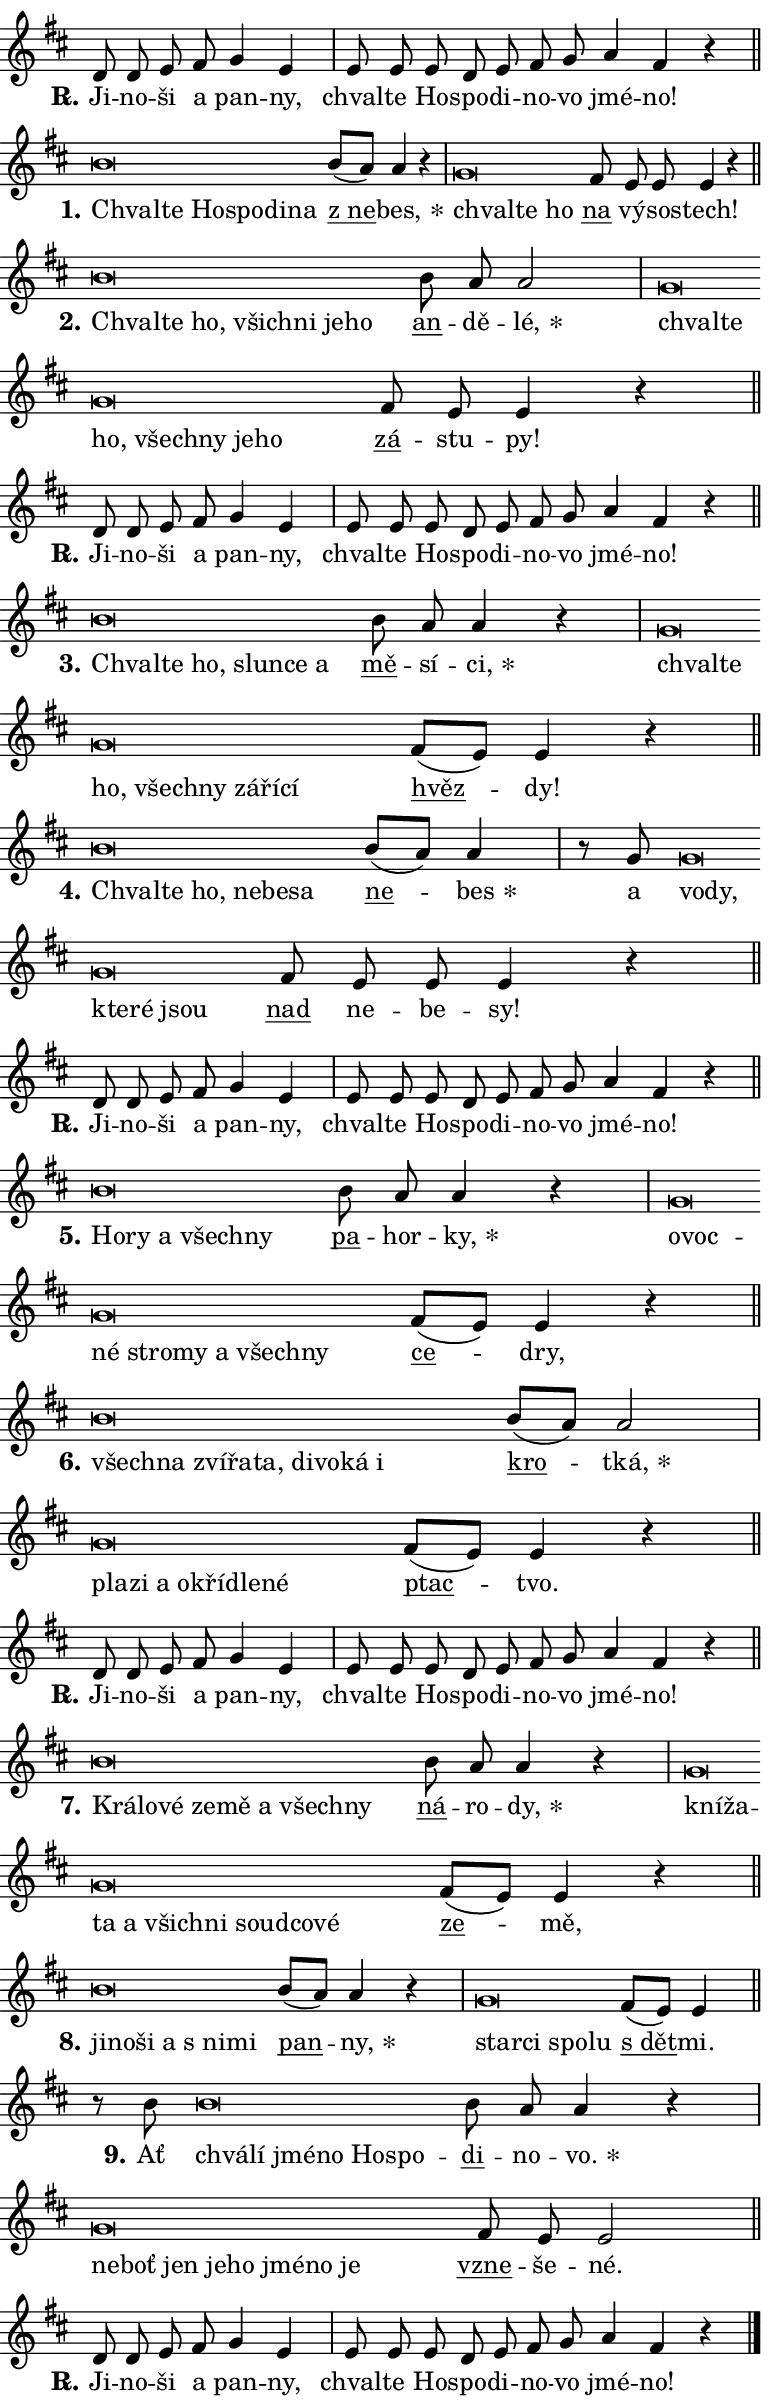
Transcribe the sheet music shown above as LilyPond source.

\version "2.24.0"
\header { tagline = "" }
\paper {
  indent = 0\cm
  top-margin = 0\cm
  right-margin = 0.13\cm % to fit lyric hyphens
  bottom-margin = 0\cm
  left-margin = 0\cm
  paper-width = 13\cm
  page-breaking = #ly:one-page-breaking
  system-system-spacing.basic-distance = #11
  score-system-spacing.basic-distance = #11
  ragged-last = ##f
}


%% Author: Thomas Morley
%% https://lists.gnu.org/archive/html/lilypond-user/2020-05/msg00002.html
#(define (line-position grob)
"Returns position of @var[grob} in current system:
   @code{'start}, if at first time-step
   @code{'end}, if at last time-step
   @code{'middle} otherwise
"
  (let* ((col (ly:item-get-column grob))
         (ln (ly:grob-object col 'left-neighbor))
         (rn (ly:grob-object col 'right-neighbor))
         (col-to-check-left (if (ly:grob? ln) ln col))
         (col-to-check-right (if (ly:grob? rn) rn col))
         (break-dir-left
           (and
             (ly:grob-property col-to-check-left 'non-musical #f)
             (ly:item-break-dir col-to-check-left)))
         (break-dir-right
           (and
             (ly:grob-property col-to-check-right 'non-musical #f)
             (ly:item-break-dir col-to-check-right))))
        (cond ((eqv? 1 break-dir-left) 'start)
              ((eqv? -1 break-dir-right) 'end)
              (else 'middle))))

#(define (tranparent-at-line-position vctor)
  (lambda (grob)
  "Relying on @code{line-position} select the relevant enry from @var{vctor}.
Used to determine transparency,"
    (case (line-position grob)
      ((end) (not (vector-ref vctor 0)))
      ((middle) (not (vector-ref vctor 1)))
      ((start) (not (vector-ref vctor 2))))))

noteHeadBreakVisibility =
#(define-music-function (break-visibility)(vector?)
"Makes @code{NoteHead}s transparent relying on @var{break-visibility}"
#{
  \override NoteHead.transparent =
    #(tranparent-at-line-position break-visibility)
#})

#(define delete-ledgers-for-transparent-note-heads
  (lambda (grob)
    "Reads whether a @code{NoteHead} is transparent.
If so this @code{NoteHead} is removed from @code{'note-heads} from
@var{grob}, which is supposed to be @code{LedgerLineSpanner}.
As a result ledgers are not printed for this @code{NoteHead}"
    (let* ((nhds-array (ly:grob-object grob 'note-heads))
           (nhds-list
             (if (ly:grob-array? nhds-array)
                 (ly:grob-array->list nhds-array)
                 '()))
           ;; Relies on the transparent-property being done before
           ;; Staff.LedgerLineSpanner.after-line-breaking is executed.
           ;; This is fragile ...
           (to-keep
             (remove
               (lambda (nhd)
                 (ly:grob-property nhd 'transparent #f))
               nhds-list)))
      ;; TODO find a better method to iterate over grob-arrays, similiar
      ;; to filter/remove etc for lists
      ;; For now rebuilt from scratch
      (set! (ly:grob-object grob 'note-heads)  '())
      (for-each
        (lambda (nhd)
          (ly:pointer-group-interface::add-grob grob 'note-heads nhd))
        to-keep))))

squashNotes = {
  \override NoteHead.X-extent = #'(-0.2 . 0.2)
  \override NoteHead.Y-extent = #'(-0.75 . 0)
  \override NoteHead.stencil =
    #(lambda (grob)
       (let ((pos (ly:grob-property grob 'staff-position)))
         (begin
           (if (< pos -7) (display "ERROR: Lower brevis then expected\n") (display ""))
           (if (<= pos -6) ly:text-interface::print ly:note-head::print))))
}
unSquashNotes = {
  \revert NoteHead.X-extent
  \revert NoteHead.Y-extent
  \revert NoteHead.stencil
}

hideNotes = \noteHeadBreakVisibility #begin-of-line-visible
unHideNotes = \noteHeadBreakVisibility #all-visible

% work-around for resetting accidentals
% https://lilypond.org/doc/v2.23/Documentation/notation/displaying-rhythms#unmetered-music
cadenzaMeasure = {
  \cadenzaOff
  \partial 1024 s1024
  \cadenzaOn
}

#(define-markup-command (accent layout props text) (markup?)
  "Underline accented syllable"
  (interpret-markup layout props
    #{\markup \override #'(offset . 4.3) \underline { #text }#}))

responsum = \markup \concat {
  "R" \hspace #-1.05 \path #0.1 #'((moveto 0 0.07) (lineto 0.9 0.8)) \hspace #0.05 "."
}

spaceSize = #0.6828661417322834 % exact space size for TeX Gyre Schola

\layout {
  \context {
    \Staff
    \remove "Time_signature_engraver"
    \override LedgerLineSpanner.after-line-breaking = #delete-ledgers-for-transparent-note-heads
  }
  \context {
    \Lyrics {
      \override LyricSpace.minimum-distance = \spaceSize
      \override LyricText.font-name = #"TeX Gyre Schola"
      \override LyricText.font-size = 1
      \override StanzaNumber.font-name = #"TeX Gyre Schola Bold"
      \override StanzaNumber.font-size = 1
    }
  }
  \context {
    \Score 
    \override NoteHead.text =
      #(lambda (grob) 
        (let ((pos (ly:grob-property grob 'staff-position)))
          #{\markup {
            \combine
              \halign #-0.55 \raise #(if (= pos -6) 0 0.5) \override #'(thickness . 2) \draw-line #'(3.2 . 0)
              \musicglyph "noteheads.sM1"
          }#}))
  }
}

% magnetic-lyrics.ily
%
%   written by
%     Jean Abou Samra <jean@abou-samra.fr>
%     Werner Lemberg <wl@gnu.org>
%
%   adapted by
%     Jiri Hon <jiri.hon@gmail.com>
%
% Version 2022-Apr-15

% https://www.mail-archive.com/lilypond-user@gnu.org/msg149350.html

#(define (Left_hyphen_pointer_engraver context)
   "Collect syllable-hyphen-syllable occurrences in lyrics and store
them in properties.  This engraver only looks to the left.  For
example, if the lyrics input is @code{foo -- bar}, it does the
following.

@itemize @bullet
@item
Set the @code{text} property of the @code{LyricHyphen} grob between
@q{foo} and @q{bar} to @code{foo}.

@item
Set the @code{left-hyphen} property of the @code{LyricText} grob with
text @q{foo} to the @code{LyricHyphen} grob between @q{foo} and
@q{bar}.
@end itemize

Use this auxiliary engraver in combination with the
@code{lyric-@/text::@/apply-@/magnetic-@/offset!} hook."
   (let ((hyphen #f)
         (text #f))
     (make-engraver
      (acknowledgers
       ((lyric-syllable-interface engraver grob source-engraver)
        (set! text grob)))
      (end-acknowledgers
       ((lyric-hyphen-interface engraver grob source-engraver)
        ;(when (not (grob::has-interface grob 'lyric-space-interface))
          (set! hyphen grob)));)
      ((stop-translation-timestep engraver)
       (when (and text hyphen)
         (ly:grob-set-object! text 'left-hyphen hyphen))
       (set! text #f)
       (set! hyphen #f)))))

#(define (lyric-text::apply-magnetic-offset! grob)
   "If the space between two syllables is less than the value in
property @code{LyricText@/.details@/.squash-threshold}, move the right
syllable to the left so that it gets concatenated with the left
syllable.

Use this function as a hook for
@code{LyricText@/.after-@/line-@/breaking} if the
@code{Left_@/hyphen_@/pointer_@/engraver} is active."
   (let ((hyphen (ly:grob-object grob 'left-hyphen #f)))
     (when hyphen
       (let ((left-text (ly:spanner-bound hyphen LEFT)))
         (when (grob::has-interface left-text 'lyric-syllable-interface)
           (let* ((common (ly:grob-common-refpoint grob left-text X))
                  (this-x-ext (ly:grob-extent grob common X))
                  (left-x-ext
                   (begin
                     ;; Trigger magnetism for left-text.
                     (ly:grob-property left-text 'after-line-breaking)
                     (ly:grob-extent left-text common X)))
                  ;; `delta` is the gap width between two syllables.
                  (delta (- (interval-start this-x-ext)
                            (interval-end left-x-ext)))
                  (details (ly:grob-property grob 'details))
                  (threshold (assoc-get 'squash-threshold details 0.2)))
             (when (< delta threshold)
               (let* (;; We have to manipulate the input text so that
                      ;; ligatures crossing syllable boundaries are not
                      ;; disabled.  For languages based on the Latin
                      ;; script this is essentially a beautification.
                      ;; However, for non-Western scripts it can be a
                      ;; necessity.
                      (lt (ly:grob-property left-text 'text))
                      (rt (ly:grob-property grob 'text))
                      (is-space (grob::has-interface hyphen 'lyric-space-interface))
                      (space (if is-space " " ""))
                      (extra-delta (if is-space spaceSize 0))
                      ;; Append new syllable.
                      (ltrt-space (if (and (string? lt) (string? rt))
                                (string-append lt space rt)
                                (make-concat-markup (list lt space rt))))
                      ;; Right-align `ltrt` to the right side.
                      (ltrt-space-markup (grob-interpret-markup
                               grob
                               (make-translate-markup
                                (cons (interval-length this-x-ext) 0)
                                (make-right-align-markup ltrt-space)))))
                 (begin
                   ;; Don't print `left-text`.
                   (ly:grob-set-property! left-text 'stencil #f)
                   ;; Set text and stencil (which holds all collected
                   ;; syllables so far) and shift it to the left.
                   (ly:grob-set-property! grob 'text ltrt-space)
                   (ly:grob-set-property! grob 'stencil ltrt-space-markup)
                   (ly:grob-translate-axis! grob (- (- delta extra-delta)) X))))))))))


#(define (lyric-hyphen::displace-bounds-first grob)
   ;; Make very sure this callback isn't triggered too early.
   (let ((left (ly:spanner-bound grob LEFT))
         (right (ly:spanner-bound grob RIGHT)))
     (ly:grob-property left 'after-line-breaking)
     (ly:grob-property right 'after-line-breaking)
     (ly:lyric-hyphen::print grob)))

squashThreshold = #0.4

\layout {
  \context {
    \Lyrics
    \consists #Left_hyphen_pointer_engraver
    \override LyricText.after-line-breaking =
      #lyric-text::apply-magnetic-offset!
    \override LyricHyphen.stencil = #lyric-hyphen::displace-bounds-first
    \override LyricText.details.squash-threshold = \squashThreshold
    \override LyricHyphen.minimum-distance = 0
    \override LyricHyphen.minimum-length = \squashThreshold
  }
}

squashText = \override LyricText.details.squash-threshold = 9999
unSquashText = \override LyricText.details.squash-threshold = \squashThreshold

leftText = \override LyricText.self-alignment-X = #LEFT
unLeftText = \revert LyricText.self-alignment-X

starOffset = #(lambda (grob) 
                (let ((x_offset (ly:self-alignment-interface::aligned-on-x-parent grob)))
                  (if (= x_offset 0) 0 (+ x_offset 1.2))))

star = #(define-music-function (syllable)(string?)
"Append star separator at the end of a syllable"
#{
  \once \override LyricText.X-offset = #starOffset
  \lyricmode { \markup {
    #syllable
    \override #'((font-name . "TeX Gyre Schola Bold")) \hspace #0.2 \lower #0.65 \larger "*"
  } }
#})

starAccent = #(define-music-function (syllable)(string?)
"Append star separator at the end of a syllable and make accent"
#{
  \once \override LyricText.X-offset = #starOffset
  \lyricmode { \markup {
    \accent #syllable
    \override #'((font-name . "TeX Gyre Schola Bold")) \hspace #0.2 \lower #0.65 \larger "*"
  } }
#})

breath = #(define-music-function (syllable)(string?)
"Append breathing indicator at the end of a syllable"
#{
  \lyricmode { \markup { #syllable "+" } }
#})

optionalBreath = #(define-music-function (syllable)(string?)
"Append optional breathing indicator at the end of a syllable"
#{
  \lyricmode { \markup { #syllable "(+)" } }
#})


\score {
    <<
        \new Voice = "melody" { \cadenzaOn \key d \major \relative { d'8 d e fis g4 e \cadenzaMeasure \bar "|" e8 e \bar "" e d e \bar "" fis g \bar "" a4 fis r \cadenzaMeasure \bar "||" \break } }
        \new Lyrics \lyricsto "melody" { \lyricmode { \set stanza = \responsum
Ji -- no -- ši a pan -- ny, chval -- te Ho -- spo -- di -- no -- vo jmé -- no! } }
    >>
    \layout {}
}

\score {
    <<
        \new Voice = "melody" { \cadenzaOn \key d \major \relative { \squashNotes b'\breve*1/16 \hideNotes \breve*1/16 \bar "" \breve*1/16 \bar "" \breve*1/16 \bar "" \breve*1/16 \breve*1/16 \bar "" \unHideNotes \unSquashNotes \bar "" b8[( a)] a4 r \cadenzaMeasure \bar "|" \squashNotes g\breve*1/16 \hideNotes \breve*1/16 \breve*1/16 \bar "" \unHideNotes \unSquashNotes \bar "" fis8 e e e4 r \cadenzaMeasure \bar "||" \break } }
        \new Lyrics \lyricsto "melody" { \lyricmode { \set stanza = "1."
\leftText Chval -- \squashText te Ho -- spo -- di -- na \unLeftText \unSquashText \markup \accent "z ne" -- \star bes, \leftText chval -- \squashText te ho \unLeftText \unSquashText \markup \accent na vý -- so -- stech! } }
    >>
    \layout {}
}

\score {
    <<
        \new Voice = "melody" { \cadenzaOn \key d \major \relative { \squashNotes b'\breve*1/16 \hideNotes \breve*1/16 \bar "" \breve*1/16 \bar "" \breve*1/16 \bar "" \breve*1/16 \bar "" \breve*1/16 \breve*1/16 \bar "" \unHideNotes \unSquashNotes \bar "" b8 a a2 \cadenzaMeasure \bar "|" \squashNotes g\breve*1/16 \hideNotes \breve*1/16 \bar "" \breve*1/16 \bar "" \breve*1/16 \bar "" \breve*1/16 \bar "" \breve*1/16 \breve*1/16 \bar "" \unHideNotes \unSquashNotes \bar "" fis8 e e4 r \cadenzaMeasure \bar "||" \break } }
        \new Lyrics \lyricsto "melody" { \lyricmode { \set stanza = "2."
\leftText Chval -- \squashText te ho, všich -- ni je -- ho \unLeftText \unSquashText \markup \accent an -- dě -- \star lé, \leftText chval -- \squashText te ho, všech -- ny je -- ho \unLeftText \unSquashText \markup \accent zá -- stu -- py! } }
    >>
    \layout {}
}

\score {
    <<
        \new Voice = "melody" { \cadenzaOn \key d \major \relative { d'8 d e fis g4 e \cadenzaMeasure \bar "|" e8 e \bar "" e d e \bar "" fis g \bar "" a4 fis r \cadenzaMeasure \bar "||" \break } }
        \new Lyrics \lyricsto "melody" { \lyricmode { \set stanza = \responsum
Ji -- no -- ši a pan -- ny, chval -- te Ho -- spo -- di -- no -- vo jmé -- no! } }
    >>
    \layout {}
}

\score {
    <<
        \new Voice = "melody" { \cadenzaOn \key d \major \relative { \squashNotes b'\breve*1/16 \hideNotes \breve*1/16 \bar "" \breve*1/16 \bar "" \breve*1/16 \bar "" \breve*1/16 \breve*1/16 \bar "" \unHideNotes \unSquashNotes \bar "" b8 a a4 r \cadenzaMeasure \bar "|" \squashNotes g\breve*1/16 \hideNotes \breve*1/16 \bar "" \breve*1/16 \bar "" \breve*1/16 \bar "" \breve*1/16 \bar "" \breve*1/16 \bar "" \breve*1/16 \breve*1/16 \bar "" \unHideNotes \unSquashNotes \bar "" fis8[( e)] e4 r \cadenzaMeasure \bar "||" \break } }
        \new Lyrics \lyricsto "melody" { \lyricmode { \set stanza = "3."
\leftText Chval -- \squashText te ho, slun -- ce a \unLeftText \unSquashText \markup \accent mě -- sí -- \star ci, \leftText chval -- \squashText te ho, všech -- ny zá -- ří -- cí \unLeftText \unSquashText \markup \accent hvěz -- dy! } }
    >>
    \layout {}
}

\score {
    <<
        \new Voice = "melody" { \cadenzaOn \key d \major \relative { \squashNotes b'\breve*1/16 \hideNotes \breve*1/16 \bar "" \breve*1/16 \bar "" \breve*1/16 \bar "" \breve*1/16 \breve*1/16 \bar "" \unHideNotes \unSquashNotes \bar "" b8[( a)] a4 \cadenzaMeasure \bar "|" r8 g8 \squashNotes g\breve*1/16 \hideNotes \breve*1/16 \bar "" \breve*1/16 \bar "" \breve*1/16 \breve*1/16 \bar "" \unHideNotes \unSquashNotes \bar "" fis8 e e e4 r \cadenzaMeasure \bar "||" \break } }
        \new Lyrics \lyricsto "melody" { \lyricmode { \set stanza = "4."
\leftText Chval -- \squashText te ho, ne -- be -- sa \unLeftText \unSquashText \markup \accent ne -- \star bes a \leftText vo -- \squashText dy, kte -- ré jsou \unLeftText \unSquashText \markup \accent nad ne -- be -- sy! } }
    >>
    \layout {}
}

\score {
    <<
        \new Voice = "melody" { \cadenzaOn \key d \major \relative { d'8 d e fis g4 e \cadenzaMeasure \bar "|" e8 e \bar "" e d e \bar "" fis g \bar "" a4 fis r \cadenzaMeasure \bar "||" \break } }
        \new Lyrics \lyricsto "melody" { \lyricmode { \set stanza = \responsum
Ji -- no -- ši a pan -- ny, chval -- te Ho -- spo -- di -- no -- vo jmé -- no! } }
    >>
    \layout {}
}

\score {
    <<
        \new Voice = "melody" { \cadenzaOn \key d \major \relative { \squashNotes b'\breve*1/16 \hideNotes \breve*1/16 \bar "" \breve*1/16 \bar "" \breve*1/16 \breve*1/16 \bar "" \unHideNotes \unSquashNotes \bar "" b8 a a4 r \cadenzaMeasure \bar "|" \squashNotes g\breve*1/16 \hideNotes \breve*1/16 \bar "" \breve*1/16 \bar "" \breve*1/16 \bar "" \breve*1/16 \bar "" \breve*1/16 \bar "" \breve*1/16 \breve*1/16 \bar "" \unHideNotes \unSquashNotes \bar "" fis8[( e)] e4 r \cadenzaMeasure \bar "||" \break } }
        \new Lyrics \lyricsto "melody" { \lyricmode { \set stanza = "5."
\leftText Ho -- \squashText ry a všech -- ny \unLeftText \unSquashText \markup \accent pa -- hor -- \star ky, \leftText o -- \squashText voc -- né stro -- my a všech -- ny \unLeftText \unSquashText \markup \accent ce -- dry, } }
    >>
    \layout {}
}

\score {
    <<
        \new Voice = "melody" { \cadenzaOn \key d \major \relative { \squashNotes b'\breve*1/16 \hideNotes \breve*1/16 \bar "" \breve*1/16 \bar "" \breve*1/16 \bar "" \breve*1/16 \bar "" \breve*1/16 \bar "" \breve*1/16 \bar "" \breve*1/16 \breve*1/16 \bar "" \unHideNotes \unSquashNotes \bar "" b8[( a)] a2 \cadenzaMeasure \bar "|" \squashNotes g\breve*1/16 \hideNotes \breve*1/16 \bar "" \breve*1/16 \bar "" \breve*1/16 \bar "" \breve*1/16 \breve*1/16 \bar "" \unHideNotes \unSquashNotes \bar "" fis8[( e)] e4 r \cadenzaMeasure \bar "||" \break } }
        \new Lyrics \lyricsto "melody" { \lyricmode { \set stanza = "6."
\leftText všech -- \squashText na zví -- řa -- ta, di -- vo -- ká i \unLeftText \unSquashText \markup \accent kro -- \star tká, \leftText pla -- \squashText zi a okří -- dle -- né \unLeftText \unSquashText \markup \accent ptac -- tvo. } }
    >>
    \layout {}
}

\score {
    <<
        \new Voice = "melody" { \cadenzaOn \key d \major \relative { d'8 d e fis g4 e \cadenzaMeasure \bar "|" e8 e \bar "" e d e \bar "" fis g \bar "" a4 fis r \cadenzaMeasure \bar "||" \break } }
        \new Lyrics \lyricsto "melody" { \lyricmode { \set stanza = \responsum
Ji -- no -- ši a pan -- ny, chval -- te Ho -- spo -- di -- no -- vo jmé -- no! } }
    >>
    \layout {}
}

\score {
    <<
        \new Voice = "melody" { \cadenzaOn \key d \major \relative { \squashNotes b'\breve*1/16 \hideNotes \breve*1/16 \bar "" \breve*1/16 \bar "" \breve*1/16 \bar "" \breve*1/16 \bar "" \breve*1/16 \bar "" \breve*1/16 \breve*1/16 \bar "" \unHideNotes \unSquashNotes \bar "" b8 a a4 r \cadenzaMeasure \bar "|" \squashNotes g\breve*1/16 \hideNotes \breve*1/16 \bar "" \breve*1/16 \bar "" \breve*1/16 \bar "" \breve*1/16 \bar "" \breve*1/16 \bar "" \breve*1/16 \bar "" \breve*1/16 \breve*1/16 \bar "" \unHideNotes \unSquashNotes \bar "" fis8[( e)] e4 r \cadenzaMeasure \bar "||" \break } }
        \new Lyrics \lyricsto "melody" { \lyricmode { \set stanza = "7."
\leftText Krá -- \squashText lo -- vé ze -- mě a všech -- ny \unLeftText \unSquashText \markup \accent ná -- ro -- \star dy, \leftText kní -- \squashText ža -- ta a všich -- ni soud -- co -- vé \unLeftText \unSquashText \markup \accent ze -- mě, } }
    >>
    \layout {}
}

\score {
    <<
        \new Voice = "melody" { \cadenzaOn \key d \major \relative { \squashNotes b'\breve*1/16 \hideNotes \breve*1/16 \bar "" \breve*1/16 \bar "" \breve*1/16 \bar "" \breve*1/16 \breve*1/16 \bar "" \unHideNotes \unSquashNotes \bar "" b8[( a)] a4 r \cadenzaMeasure \bar "|" \squashNotes g\breve*1/16 \hideNotes \breve*1/16 \bar "" \breve*1/16 \breve*1/16 \bar "" \unHideNotes \unSquashNotes \bar "" fis8[( e)] e4 \cadenzaMeasure \bar "||" \break } }
        \new Lyrics \lyricsto "melody" { \lyricmode { \set stanza = "8."
\leftText ji -- \squashText no -- ši a "s ni" -- mi \unLeftText \unSquashText \markup \accent pan -- \star ny, \leftText star -- \squashText ci spo -- lu \unLeftText \unSquashText \markup \accent "s dět" -- mi. } }
    >>
    \layout {}
}

\score {
    <<
        \new Voice = "melody" { \cadenzaOn \key d \major \relative { r8 b'8 \squashNotes b\breve*1/16 \hideNotes \breve*1/16 \bar "" \breve*1/16 \bar "" \breve*1/16 \bar "" \breve*1/16 \breve*1/16 \bar "" \unHideNotes \unSquashNotes \bar "" b8 a a4 r \cadenzaMeasure \bar "|" \squashNotes g\breve*1/16 \hideNotes \breve*1/16 \bar "" \breve*1/16 \bar "" \breve*1/16 \bar "" \breve*1/16 \bar "" \breve*1/16 \bar "" \breve*1/16 \breve*1/16 \bar "" \unHideNotes \unSquashNotes \bar "" fis8 e e2 \cadenzaMeasure \bar "||" \break } }
        \new Lyrics \lyricsto "melody" { \lyricmode { \set stanza = "9."
Ať \leftText chvá -- \squashText lí jmé -- no Ho -- spo -- \unLeftText \unSquashText \markup \accent di -- no -- \star vo. \leftText ne -- \squashText boť jen je -- ho jmé -- no je \unLeftText \unSquashText \markup \accent vzne -- še -- né. } }
    >>
    \layout {}
}

\score {
    <<
        \new Voice = "melody" { \cadenzaOn \key d \major \relative { d'8 d e fis g4 e \cadenzaMeasure \bar "|" e8 e \bar "" e d e \bar "" fis g \bar "" a4 fis r \cadenzaMeasure \bar "||" \break } \bar "|." }
        \new Lyrics \lyricsto "melody" { \lyricmode { \set stanza = \responsum
Ji -- no -- ši a pan -- ny, chval -- te Ho -- spo -- di -- no -- vo jmé -- no! } }
    >>
    \layout {}
}
